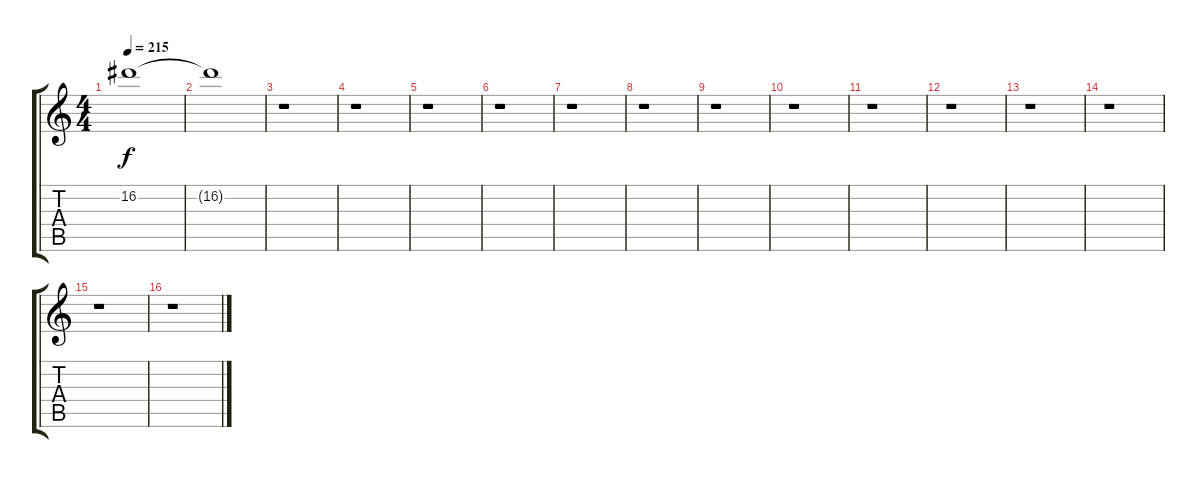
\track "" {instrument distortionguitar}
\staff {score tabs}
\tuning (E4 B3 G3 D3 A2 E2) {hide}
\ts (4 4)
\tempo 215
\clef g2
\ks c
16.2{t}.1{dy f} |
16.2{t}.1 |
r.1 |
r.1 |
r.1 |
r.1 |
r.1 |
r.1 |
r.1 |
r.1 |
r.1 |
r.1 |
r.1 |
r.1 |
r.1 |
r.1
